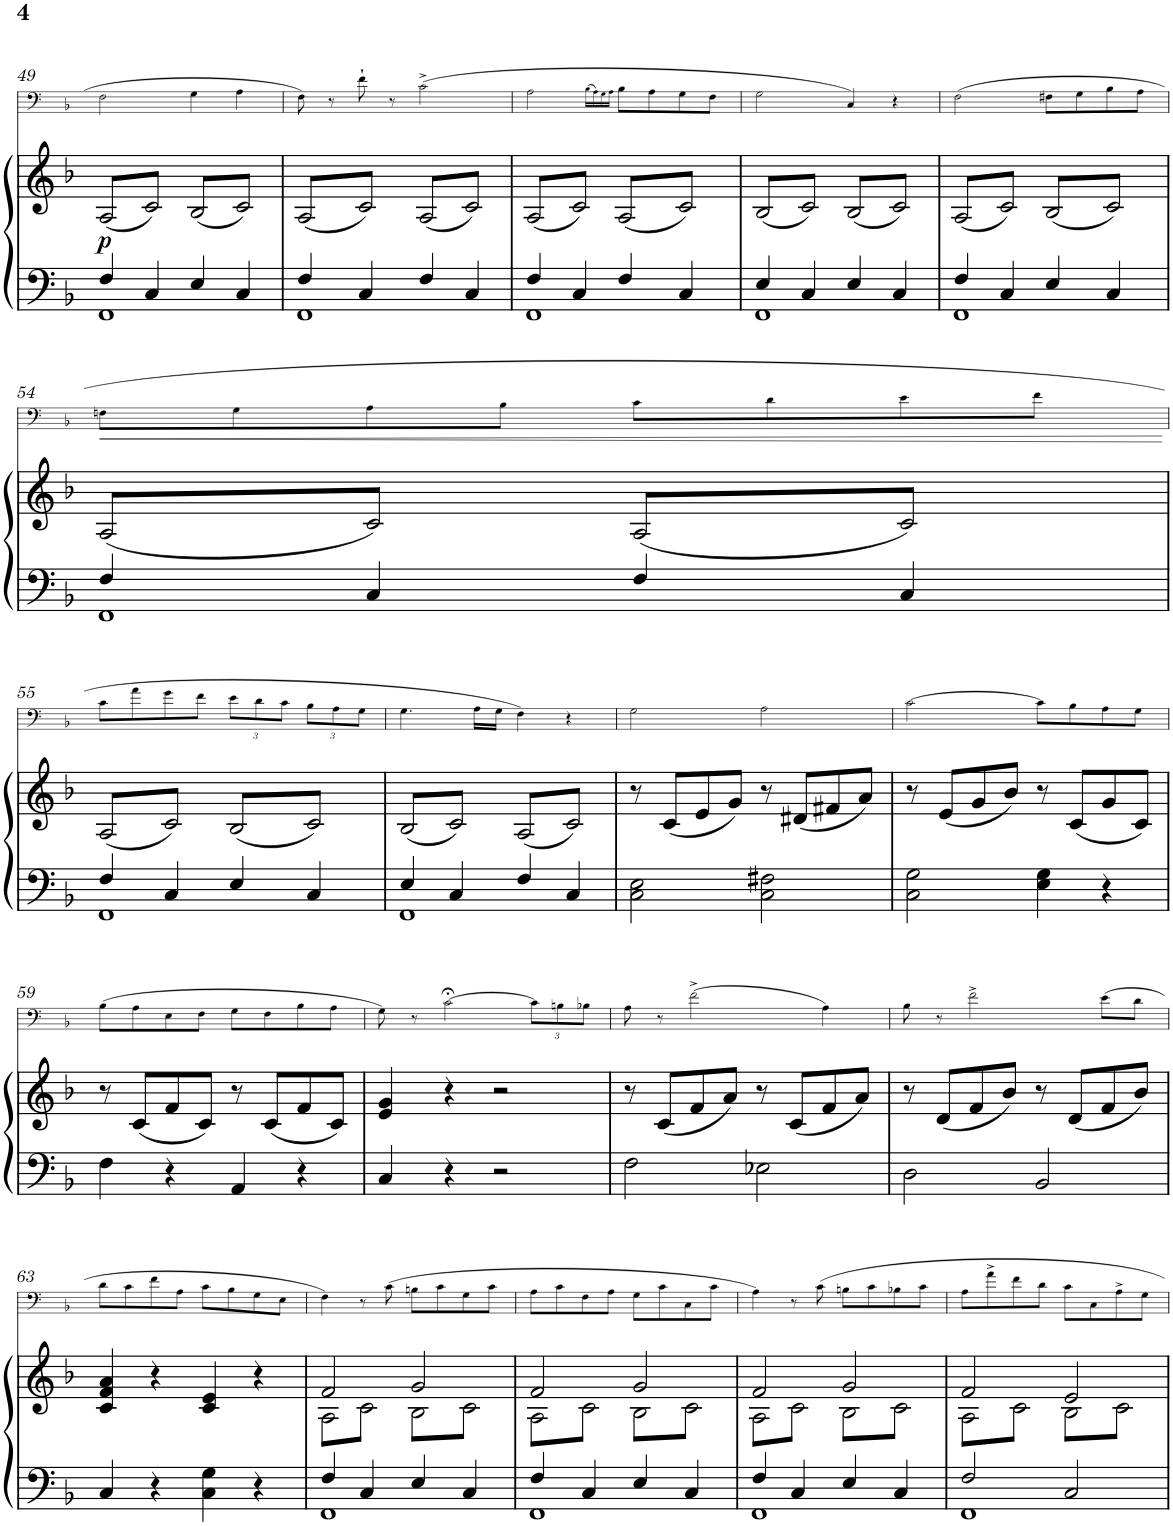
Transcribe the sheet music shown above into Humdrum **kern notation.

**kern	**kern	**dynam	**kern	**dynam
*part2	*part2	*part2	*part1	*part1
*staff3	*staff2	*staff2/3	*staff1	*staff1
*I"Piano	*	*	*I"Trombone	*
*I'Pno	*	*	*I'Trb	*
!!LO:PB:g=z
*clefF4	*clefG2	*	*clefF4	*
*k[b-]	*k[b-]	*	*k[b-]	*
*M2/2	*M2/2	*	*M2/2	*
*met(c|)	*met(c|)	*	*met(c|)	*
=49	=49	=49	=49	=49
*^	*	*	*	*
!	!	!	!LO:DY:b	!	!
*	*	*tremolo	*	*	*
4F/	1FF	(16A/LL	p	2F\	.
.	.	16c/)	.	.	.
.	.	16A/	.	.	.
.	.	16c/)	.	.	.
4C/	.	16A/	.	.	.
.	.	16c/)	.	.	.
.	.	16A/	.	.	.
.	.	16c/)JJ	.	.	.
4E/	.	(16B-/LL	.	4G\	.
.	.	16c/)	.	.	.
.	.	16B-/	.	.	.
.	.	16c/)	.	.	.
4C/	.	16B-/	.	4A\	.
.	.	16c/)	.	.	.
.	.	16B-/	.	.	.
.	.	16c/)JJ	.	.	.
=50	=50	=50	=50	=50	=50
4F/	1FF	(16A/LL	.	8F\	.
.	.	16c/)	.	.	.
.	.	16A/	.	8r	.
.	.	16c/)	.	.	.
4C/	.	16A/	.	8f`\	.
.	.	16c/)	.	.	.
.	.	16A/	.	8r	.
.	.	16c/)JJ	.	.	.
4F/	.	(16A/LL	.	(2c^\	.
.	.	16c/)	.	.	.
.	.	16A/	.	.	.
.	.	16c/)	.	.	.
4C/	.	16A/	.	.	.
.	.	16c/)	.	.	.
.	.	16A/	.	.	.
.	.	16c/)JJ	.	.	.
=51	=51	=51	=51	=51	=51
4F/	1FF	(16A/LL	.	2A\	.
.	.	16c/)	.	.	.
.	.	16A/	.	.	.
.	.	16c/)	.	.	.
4C/	.	16A/	.	.	.
.	.	16c/)	.	.	.
.	.	16A/	.	.	.
.	.	16c/)JJ	.	.	.
.	.	.	.	(16qB-\LL	.
.	.	.	.	16qA\)	.
.	.	.	.	16qG\	.
.	.	.	.	16qA\JJ	.
4F/	.	(16A/LL	.	8B-\L	.
.	.	16c/)	.	.	.
.	.	16A/	.	8A\	.
.	.	16c/)	.	.	.
4C/	.	16A/	.	8G\	.
.	.	16c/)	.	.	.
.	.	16A/	.	8F\J	.
.	.	16c/)JJ	.	.	.
=52	=52	=52	=52	=52	=52
4E/	1FF	(16B-/LL	.	2G\	.
.	.	16c/)	.	.	.
.	.	16B-/	.	.	.
.	.	16c/)	.	.	.
4C/	.	16B-/	.	.	.
.	.	16c/)	.	.	.
.	.	16B-/	.	.	.
.	.	16c/)JJ	.	.	.
4E/	.	(16B-/LL	.	4C/)	.
.	.	16c/)	.	.	.
.	.	16B-/	.	.	.
.	.	16c/)	.	.	.
4C/	.	16B-/	.	4r	.
.	.	16c/)	.	.	.
.	.	16B-/	.	.	.
.	.	16c/)JJ	.	.	.
=53	=53	=53	=53	=53	=53
4F/	1FF	(16A/LL	.	(2F\	.
.	.	16c/)	.	.	.
.	.	16A/	.	.	.
.	.	16c/)	.	.	.
4C/	.	16A/	.	.	.
.	.	16c/)	.	.	.
.	.	16A/	.	.	.
.	.	16c/)JJ	.	.	.
4E/	.	(16B-/LL	.	8F#X\L	.
.	.	16c/)	.	.	.
.	.	16B-/	.	8G\	.
.	.	16c/)	.	.	.
4C/	.	16B-/	.	8B-\	.
.	.	16c/)	.	.	.
.	.	16B-/	.	8A\J	.
.	.	16c/)JJ	.	.	.
!!LO:LB:g=z
=54	=54	=54	=54	=54	=54
!	!	!	!	!	!LO:HP:b
4F/	1FF	(16A/LL	.	8Fn\L	<
.	.	16c/)	.	.	.
.	.	16A/	.	8G\	.
.	.	16c/)	.	.	.
4C/	.	16A/	.	8A\	.
.	.	16c/)	.	.	.
.	.	16A/	.	8B-\J	.
.	.	16c/)JJ	.	.	.
4F/	.	(16A/LL	.	8c\L	.
.	.	16c/)	.	.	.
.	.	16A/	.	8d\	.
.	.	16c/)	.	.	.
4C/	.	16A/	.	8e\	.
.	.	16c/)	.	.	.
.	.	16A/	.	8f\J	.
.	.	16c/)JJ	.	.	.
*v	*v	*	*	*	*
.	.	.	.	[
!!LO:LB:g=z
=55	=55	=55	=55	=55
*^	*	*	*	*
4F/	1FF	(16A/LL	.	8c\L	.
.	.	16c/)	.	.	.
.	.	16A/	.	8a\	.
.	.	16c/)	.	.	.
4C/	.	16A/	.	8g\	.
.	.	16c/)	.	.	.
.	.	16A/	.	8f\J	.
.	.	16c/)JJ	.	.	.
*	*	*	*	*Xbrackettup	*
4E/	.	(16B-/LL	.	12e\L	.
.	.	16c/)	.	.	.
.	.	.	.	12d\	.
.	.	16B-/	.	.	.
.	.	.	.	12c\J	.
.	.	16c/)	.	.	.
4C/	.	16B-/	.	12B-\L	.
.	.	16c/)	.	.	.
.	.	.	.	12A\	.
.	.	16B-/	.	.	.
.	.	.	.	12G\J	.
.	.	16c/)JJ	.	.	.
=56	=56	=56	=56	=56	=56
4E/	1FF	(16B-/LL	.	4.G\	.
.	.	16c/)	.	.	.
.	.	16B-/	.	.	.
.	.	16c/)	.	.	.
4C/	.	16B-/	.	.	.
.	.	16c/)	.	.	.
.	.	16B-/	.	16A\LL	.
.	.	16c/)JJ	.	16G\JJ	.
4F/	.	(16A/LL	.	4F\)	.
.	.	16c/)	.	.	.
.	.	16A/	.	.	.
.	.	16c/)	.	.	.
4C/	.	16A/	.	4r	.
.	.	16c/)	.	.	.
.	.	16A/	.	.	.
.	.	16c/)JJ	.	.	.
*	*	*Xtremolo	*	*	*
*v	*v	*	*	*	*
=57	=57	=57	=57	=57
2C\ 2E\	8r	.	2G\	.
.	.	.	.	.
.	(8c/L	.	.	.
.	.	.	.	.
.	8e/	.	.	.
.	8g/J)	.	.	.
2C\ 2F#X\	8r	.	2A\	.
.	(8d#X/L	.	.	.
.	8f#X/	.	.	.
.	8a/J)	.	.	.
=58	=58	=58	=58	=58
2C\ 2G\	8r	.	[>2c\	.
.	(8e/L	.	.	.
.	8g/	.	.	.
.	8b-/J)	.	.	.
4E\ 4G\	8r	.	8c\L]	.
.	(8c/L	.	8B-\	.
4r	8g/	.	8A\	.
.	8c/J)	.	8G\J	.
!!LO:LB:g=z
=59	=59	=59	=59	=59
4F\	8r	.	(8B-\L	.
.	(8c/L	.	8A\	.
4r	8f/	.	8E\	.
.	8c/J)	.	8F\J	.
4AA/	8r	.	8G\L	.
.	(8c/L	.	8F\	.
4r	8f/	.	8B-\	.
.	8c/J)	.	8A\J	.
=60	=60	=60	=60	=60
4C/	4e/ 4g/	.	8G\)	.
.	.	.	8r	.
4r	4r	.	[2c;<\	.
2r	2r	.	.	.
.	.	.	12c\L]	.
.	.	.	12Bn\	.
.	.	.	12B-X\J	.
=61	=61	=61	=61	=61
2F\	8r	.	8A\	.
.	(8c/L	.	8r	.
.	8f/	.	(2f^\	.
.	8a/J)	.	.	.
2E-X\	8r	.	.	.
.	(8c/L	.	.	.
.	8f/	.	4A\)	.
.	8a/J)	.	.	.
=62	=62	=62	=62	=62
2D\	8r	.	8B-\	.
.	(8d/L	.	8r	.
.	8f/	.	2f^\	.
.	8b-/J)	.	.	.
2BB-/	8r	.	.	.
.	(8d/L	.	.	.
.	8f/	.	(8e\L	.
.	8b-/J)	.	8d\J	.
!!LO:LB:g=z
=63	=63	=63	=63	=63
4C/	4c/ 4f/ 4a/	.	8d\L	.
.	.	.	8c\	.
4r	4r	.	8f\	.
.	.	.	8A\J	.
4C\ 4G\	4c/ 4e/	.	8c\L	.
.	.	.	8B-\	.
4r	4r	.	8G\	.
.	.	.	8E\J	.
=64	=64	=64	=64	=64
*^	*^	*	*	*
*	*	*tremolo	*	*	*	*
4F/	1FF	16A\LL	2f/	.	4F\)	.
.	.	16c\	.	.	.	.
.	.	16A\	.	.	.	.
.	.	16c\	.	.	.	.
4C/	.	16A\	.	.	8r	.
.	.	16c\	.	.	.	.
.	.	16A\	.	.	(>8c\	.
.	.	16c\JJ	.	.	.	.
4E/	.	16B-\LL	2g/	.	8Bn\L	.
.	.	16c\	.	.	.	.
.	.	16B-\	.	.	8c\	.
.	.	16c\	.	.	.	.
4C/	.	16B-\	.	.	8G\	.
.	.	16c\	.	.	.	.
.	.	16B-\	.	.	8c\J	.
.	.	16c\JJ	.	.	.	.
=65	=65	=65	=65	=65	=65	=65
4F/	1FF	16A\LL	2f/	.	8A\L	.
.	.	16c\	.	.	.	.
.	.	16A\	.	.	8c\	.
.	.	16c\	.	.	.	.
4C/	.	16A\	.	.	8F\	.
.	.	16c\	.	.	.	.
.	.	16A\	.	.	8A\J	.
.	.	16c\JJ	.	.	.	.
4E/	.	16B-\LL	2g/	.	8G\L	.
.	.	16c\	.	.	.	.
.	.	16B-\	.	.	8c\	.
.	.	16c\	.	.	.	.
4C/	.	16B-\	.	.	8C\	.
.	.	16c\	.	.	.	.
.	.	16B-\	.	.	8c\J	.
.	.	16c\JJ	.	.	.	.
=66	=66	=66	=66	=66	=66	=66
4F/	1FF	16A\LL	2f/	.	4A\)	.
.	.	16c\	.	.	.	.
.	.	16A\	.	.	.	.
.	.	16c\	.	.	.	.
4C/	.	16A\	.	.	8r	.
.	.	16c\	.	.	.	.
.	.	16A\	.	.	8c\	.
.	.	16c\JJ	.	.	.	.
4E/	.	16B-\LL	2g/	.	8Bn\L	.
.	.	16c\	.	.	.	.
.	.	16B-\	.	.	8c\	.
.	.	16c\	.	.	.	.
4C/	.	16B-\	.	.	8B-X\	.
.	.	16c\	.	.	.	.
.	.	16B-\	.	.	8c\J	.
.	.	16c\JJ	.	.	.	.
=67	=67	=67	=67	=67	=67	=67
1FF	2F/	16A\LL	2f/	.	8A\L	.
.	.	16c\	.	.	.	.
.	.	16A\	.	.	8a^\	.
.	.	16c\	.	.	.	.
.	.	16A\	.	.	8f\	.
.	.	16c\	.	.	.	.
.	.	16A\	.	.	8d\J	.
.	.	16c\JJ	.	.	.	.
.	2C/	16B-\LL	2e/	.	8c\L	.
.	.	16c\	.	.	.	.
.	.	16B-\	.	.	8C\	.
.	.	16c\	.	.	.	.
.	.	16B-\	.	.	8A^\	.
.	.	16c\	.	.	.	.
.	.	16B-\	.	.	8G\J	.
.	.	16c\JJ	.	.	.	.
*	*	*Xtremolo	*	*	*	*
.	.	.	.	.	.	.
.	.	.	.	.	.	.
.	.	.	.	.	.	.
.	.	.	.	.	.	.
*v	*v	*	*	*	*	*
*	*v	*v	*	*	*
=	=	=	=	=
*-	*-	*-	*-	*-
